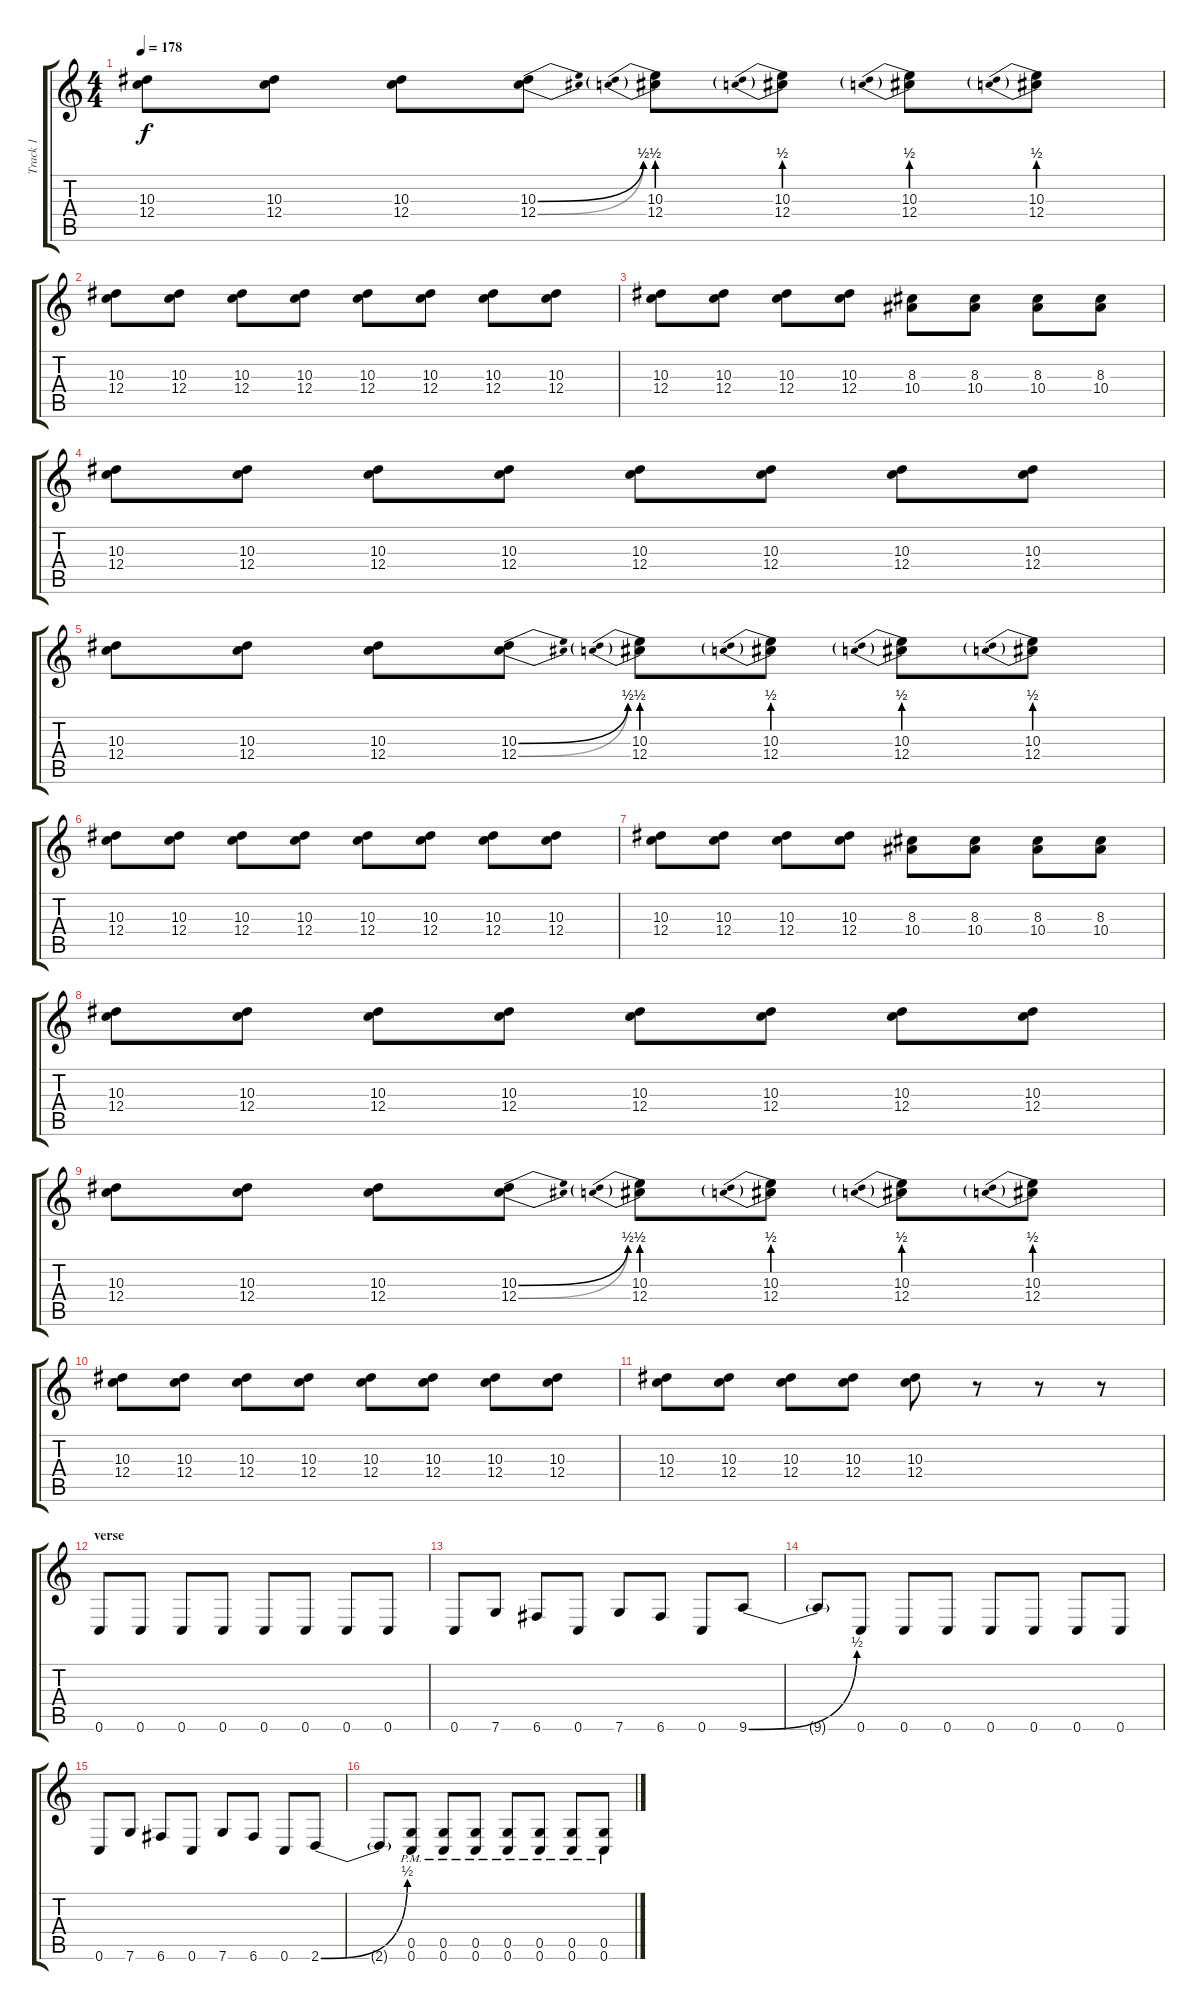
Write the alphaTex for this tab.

\track ("Track 1" "Track 1") {instrument distortionguitar}
\staff {score tabs}
\tuning (D4 A3 F3 C3 G2 C2) {hide}
\ts (4 4)
\tempo 178
\clef g2
\ks c
(10.3 12.4).8{dy f} (10.3 12.4).8 (10.3 12.4).8 (10.3{be (bend 0 0 60 2)} 12.4{be (bend 0 0 60 2)}).8 (10.3{be (prebend 0 2 60 2)} 12.4{be (prebend 0 2 60 2)}).8 (10.3{be (prebend 0 2 60 2)} 12.4{be (prebend 0 2 60 2)}).8 (10.3{be (prebend 0 2 60 2)} 12.4{be (prebend 0 2 60 2)}).8 (10.3{be (prebend 0 2 60 2)} 12.4{be (prebend 0 2 60 2)}).8 |
(10.3 12.4).8 (10.3 12.4).8 (10.3 12.4).8 (10.3 12.4).8 (10.3 12.4).8 (10.3 12.4).8 (10.3 12.4).8 (10.3 12.4).8 |
(10.3 12.4).8 (10.3 12.4).8 (10.3 12.4).8 (10.3 12.4).8 (8.3 10.4).8 (8.3 10.4).8 (8.3 10.4).8 (8.3 10.4).8 |
(10.3 12.4).8 (10.3 12.4).8 (10.3 12.4).8 (10.3 12.4).8 (10.3 12.4).8 (10.3 12.4).8 (10.3 12.4).8 (10.3 12.4).8 |
(10.3 12.4).8 (10.3 12.4).8 (10.3 12.4).8 (10.3{be (bend 0 0 60 2)} 12.4{be (bend 0 0 60 2)}).8 (10.3{be (prebend 0 2 60 2)} 12.4{be (prebend 0 2 60 2)}).8 (10.3{be (prebend 0 2 60 2)} 12.4{be (prebend 0 2 60 2)}).8 (10.3{be (prebend 0 2 60 2)} 12.4{be (prebend 0 2 60 2)}).8 (10.3{be (prebend 0 2 60 2)} 12.4{be (prebend 0 2 60 2)}).8 |
(10.3 12.4).8 (10.3 12.4).8 (10.3 12.4).8 (10.3 12.4).8 (10.3 12.4).8 (10.3 12.4).8 (10.3 12.4).8 (10.3 12.4).8 |
(10.3 12.4).8 (10.3 12.4).8 (10.3 12.4).8 (10.3 12.4).8 (8.3 10.4).8 (8.3 10.4).8 (8.3 10.4).8 (8.3 10.4).8 |
(10.3 12.4).8{volume 9} (10.3 12.4).8 (10.3 12.4).8 (10.3 12.4).8 (10.3 12.4).8 (10.3 12.4).8 (10.3 12.4).8 (10.3 12.4).8 |
(10.3 12.4).8 (10.3 12.4).8 (10.3 12.4).8 (10.3{be (bend 0 0 60 2)} 12.4{be (bend 0 0 60 2)}).8 (10.3{be (prebend 0 2 60 2)} 12.4{be (prebend 0 2 60 2)}).8 (10.3{be (prebend 0 2 60 2)} 12.4{be (prebend 0 2 60 2)}).8 (10.3{be (prebend 0 2 60 2)} 12.4{be (prebend 0 2 60 2)}).8 (10.3{be (prebend 0 2 60 2)} 12.4{be (prebend 0 2 60 2)}).8 |
(10.3 12.4).8 (10.3 12.4).8 (10.3 12.4).8 (10.3 12.4).8 (10.3 12.4).8 (10.3 12.4).8 (10.3 12.4).8 (10.3 12.4).8 |
(10.3 12.4).8 (10.3 12.4).8 (10.3 12.4).8 (10.3 12.4).8 (10.3 12.4).8 r.8 r.8 r.8 |
\section ("" "verse")
0.6.8{volume 13} 0.6.8 0.6.8 0.6.8 0.6.8 0.6.8 0.6.8 0.6.8 |
0.6.8 7.6.8 6.6.8 0.6.8 7.6.8 6.6.8 0.6.8 9.6{be (bend 0 0 60 2)}.8 |
9.6{t}.8 0.6.8 0.6.8 0.6.8 0.6.8 0.6.8 0.6.8 0.6.8 |
0.6.8 7.6.8 6.6.8 0.6.8 7.6.8 6.6.8 0.6.8 2.6{be (bend 0 0 60 2)}.8 |
2.6{t}.8 (0.5{pm} 0.6{pm}).8 (0.5{pm} 0.6{pm}).8 (0.5{pm} 0.6{pm}).8 (0.5{pm} 0.6{pm}).8 (0.5{pm} 0.6{pm}).8 (0.5{pm} 0.6{pm}).8 (0.5{pm} 0.6{pm}).8
